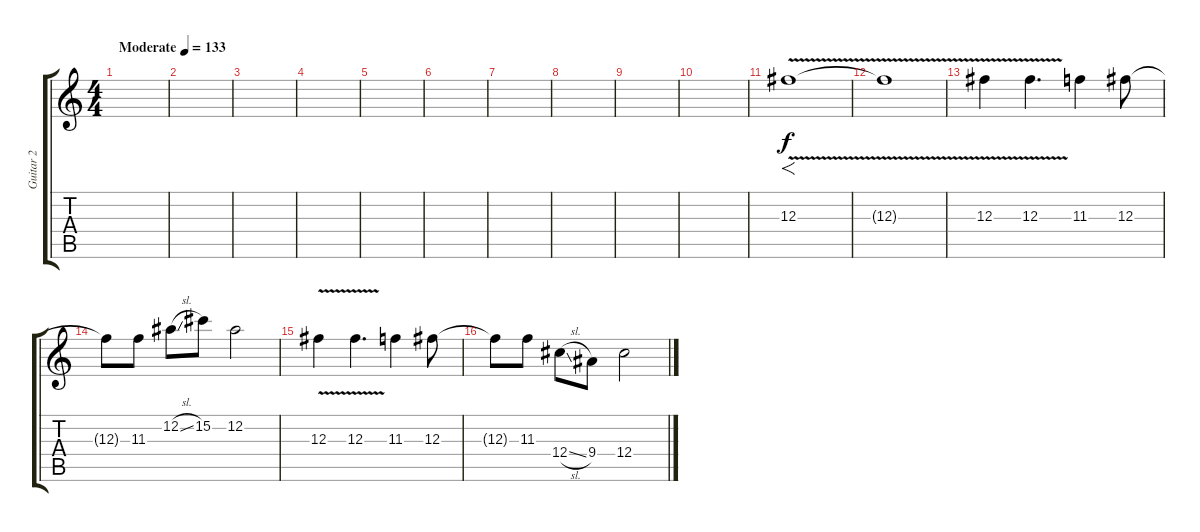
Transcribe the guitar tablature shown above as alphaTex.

\track ("Guitar 2" "Guitar 2") {instrument overdrivenguitar}
\staff {score tabs}
\tuning (Eb4 Bb3 Gb3 Db3 Ab2 Db2) {hide}
\ts (4 4)
\tempo (133 "Moderate")
\clef g2
\ks c
|
|
|
|
|
|
|
|
|
|
12.3{v}.1{f} |
12.3{t}.1 |
12.3{v}.4 12.3{v}.4{d} 11.3.4 12.3.8 |
12.3{t}.8 11.3.8 12.2{sl}.8 15.2.8 12.2.2 |
12.3{v}.4 12.3{v}.4{d} 11.3.4 12.3.8 |
12.3{t}.8 11.3.8 12.4{sl}.8 9.4.8 12.4.2
